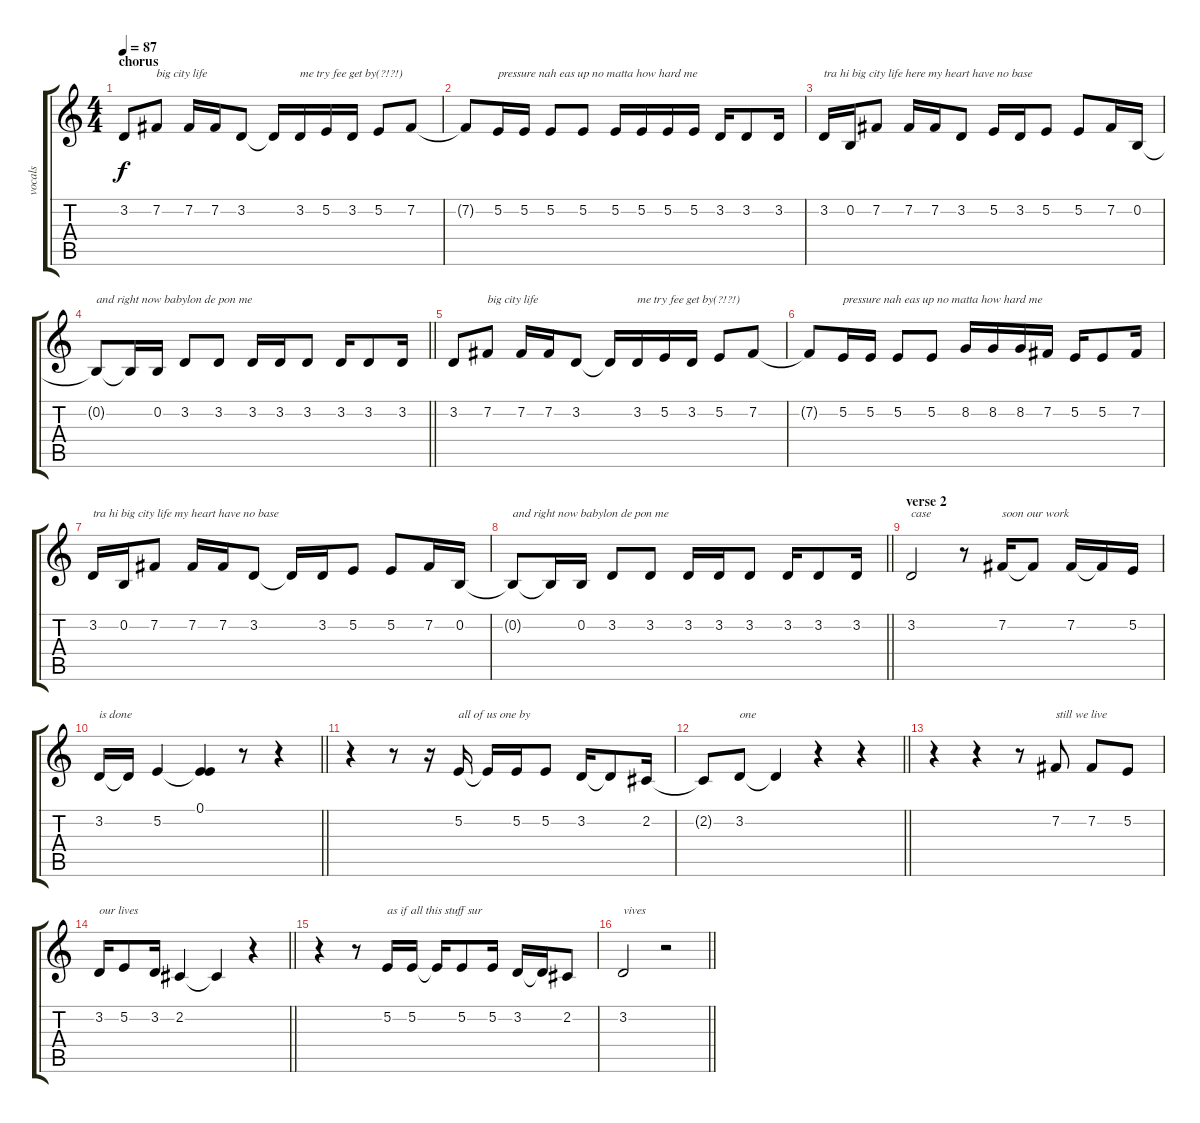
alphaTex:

\track ("vocals" "vocals") {instrument lead6voice}
\staff {score tabs}
\tuning (E4 B3 G3 D3 A2 E2) {hide}
\ts (4 4)
\section ("" "chorus")
\tempo 87
\clef g2
\ks c
3.2.8{dy f} 7.2.8{txt "big city life"} 7.2.16 7.2.16 3.2.8 3.2{t}.16 3.2.16{txt "me try fee get by(?!?!)"} 5.2.16 3.2.16 5.2.8 7.2.8 |
7.2{t}.8 5.2.16{txt "pressure nah eas up no matta how hard me"} 5.2.16 5.2.8 5.2.8 5.2.16 5.2.16 5.2.16 5.2.16 3.2.16 3.2.8 3.2.16 |
3.2.16{txt "tra hi big city life here my heart have no base"} 0.2.16 7.2.8 7.2.16 7.2.16 3.2.8 5.2.16 3.2.16 5.2.8 5.2.8 7.2.16 0.2.16 |
\barLineRight lightlight
0.2{t}.8{txt "and right now babylon de pon me"} 0.2{t}.16 0.2.16 3.2.8 3.2.8 3.2.16 3.2.16 3.2.8 3.2.16 3.2.8 3.2.16 |
3.2.8 7.2.8{txt "big city life"} 7.2.16 7.2.16 3.2.8 3.2{t}.16 3.2.16{txt "me try fee get by(?!?!)"} 5.2.16 3.2.16 5.2.8 7.2.8 |
7.2{t}.8 5.2.16{txt "pressure nah eas up no matta how hard me"} 5.2.16 5.2.8 5.2.8 8.2.16 8.2.16 8.2.16 7.2.16 5.2.16 5.2.8 7.2.16 |
3.2.16{txt "tra hi big city life my heart have no base"} 0.2.16 7.2.8 7.2.16 7.2.16 3.2.8 3.2{t}.16 3.2.16 5.2.8 5.2.8 7.2.16 0.2.16 |
\barLineRight lightlight
0.2{t}.8{txt "and right now babylon de pon me"} 0.2{t}.16 0.2.16 3.2.8 3.2.8 3.2.16 3.2.16 3.2.8 3.2.16 3.2.8 3.2.16 |
\section ("" "verse 2")
3.2.2{txt "case"} r.8 7.2.16{txt "soon our work"} 7.2{t}.8 7.2.16 7.2{t}.16 5.2.16 |
\barLineRight lightlight
3.2.16{txt "is done"} 3.2{t}.16 5.2.4 (0.1 5.2{t}).4 r.8 r.4 |
r.4 r.8 r.16 5.2.16{txt "all of us one by"} 5.2{t}.16 5.2.16 5.2.8 3.2.16 3.2{t}.8 2.2.16 |
\barLineRight lightlight
2.2{t}.8 3.2.8{txt "one"} 3.2{t}.4 r.4 r.4 |
r.4 r.4 r.8 7.2.8{txt "still we live"} 7.2.8 5.2.8 |
\barLineRight lightlight
3.2.16{txt "our lives"} 5.2.8 3.2.16 2.2.4 2.2{t}.4 r.4 |
r.4 r.8 5.2.16{txt "as if all this stuff sur"} 5.2.16 5.2{t}.16 5.2.8 5.2.16 3.2.16 3.2{t}.16 2.2.8 |
\barLineRight lightlight
3.2.2{txt "vives"} r.2
